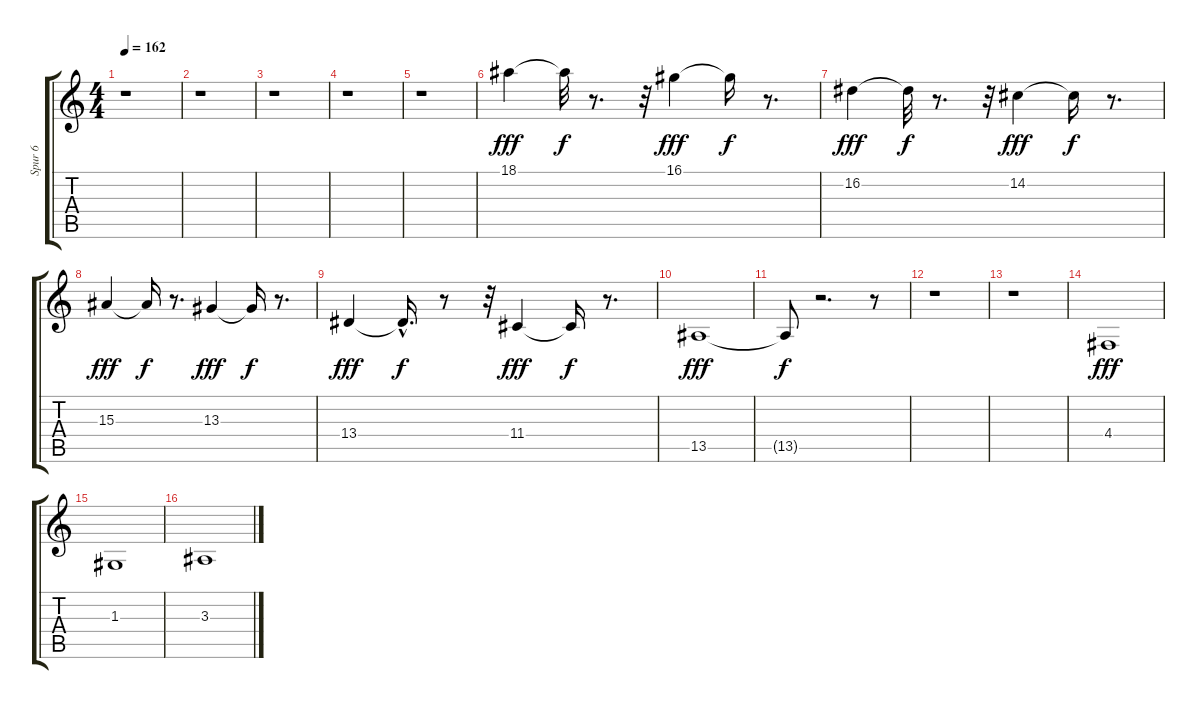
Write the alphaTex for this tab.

\track ("Spur 6" "Spur 6") {instrument pad2warm}
\staff {score tabs}
\tuning (E4 B3 G3 D3 A2 E2) {hide}
\ts (4 4)
\tempo 162
\clef g2
\ks c
r.1{dy fff instrument pad2warm} |
r.1 |
r.1 |
r.1 |
r.1 |
18.1.4{balance 16 instrument pad2warm} 18.1{t}.32{dy f} r.8{d} r.32 16.1.4{dy fff} 16.1{t}.16{dy f} r.8{d} |
16.2.4{dy fff} 16.2{t}.32{dy f} r.8{d} r.32 14.2.4{dy fff} 14.2{t}.16{dy f} r.8{d} |
15.3.4{dy fff} 15.3{t}.16{dy f} r.8{d} 13.3.4{dy fff} 13.3{t}.16{dy f} r.8{d} |
13.4.4{dy fff} 13.4{hac t}.16{d dy f} r.8 r.32 11.4.4{dy fff} 11.4{t}.16{dy f} r.8{d} |
13.5.1{dy fff} |
13.5{t}.8{dy f} r.2{d} r.8 |
r.1 |
r.1 |
4.4.1{dy fff} |
1.3.1 |
3.3.1
